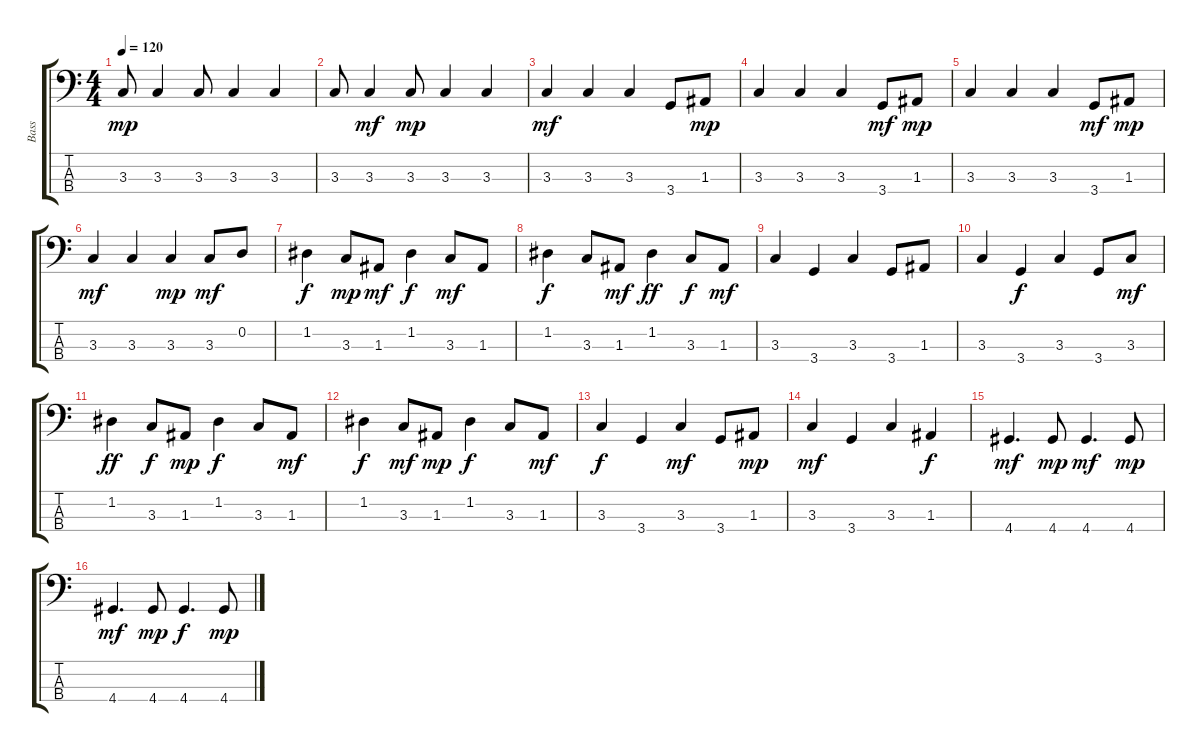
\track ("Bass" "Bass") {instrument electricbassfinger}
\staff {score tabs}
\tuning (G2 D2 A1 E1) {hide}
\ts (4 4)
\tempo 120
\clef f4
\ks c
3.3.8{dy mp} 3.3.4 3.3.8 3.3.4 3.3.4 |
3.3.8 3.3.4{dy mf} 3.3.8{dy mp} 3.3.4 3.3.4 |
3.3.4{dy mf} 3.3.4 3.3.4 3.4.8 1.3.8{dy mp} |
3.3.4 3.3.4 3.3.4 3.4.8{dy mf} 1.3.8{dy mp} |
3.3.4 3.3.4 3.3.4 3.4.8{dy mf} 1.3.8{dy mp} |
3.3.4{dy mf} 3.3.4 3.3.4{dy mp} 3.3.8{dy mf} 0.2.8 |
1.2.4{dy f} 3.3.8{dy mp} 1.3.8{dy mf} 1.2.4{dy f} 3.3.8{dy mf} 1.3.8 |
1.2.4{dy f} 3.3.8 1.3.8{dy mf} 1.2.4{dy ff} 3.3.8{dy f} 1.3.8{dy mf} |
3.3.4 3.4.4 3.3.4 3.4.8 1.3.8 |
3.3.4 3.4.4{dy f} 3.3.4 3.4.8 3.3.8{dy mf} |
1.2.4{dy ff} 3.3.8{dy f} 1.3.8{dy mp} 1.2.4{dy f} 3.3.8 1.3.8{dy mf} |
1.2.4{dy f} 3.3.8{dy mf} 1.3.8{dy mp} 1.2.4{dy f} 3.3.8 1.3.8{dy mf} |
3.3.4{dy f} 3.4.4 3.3.4{dy mf} 3.4.8 1.3.8{dy mp} |
3.3.4{dy mf} 3.4.4 3.3.4 1.3.4{dy f} |
4.4.4{d dy mf} 4.4.8{dy mp} 4.4.4{d dy mf} 4.4.8{dy mp} |
4.4.4{d dy mf} 4.4.8{dy mp} 4.4.4{d dy f} 4.4.8{dy mp}
